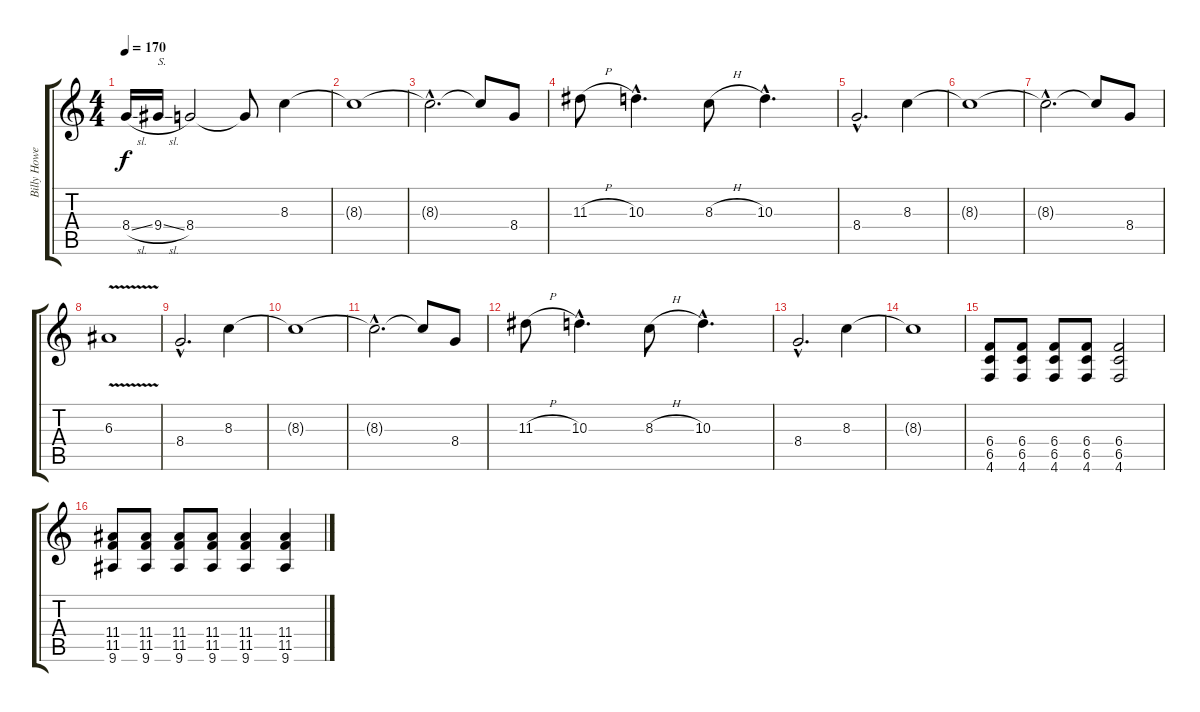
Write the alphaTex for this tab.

\track ("Billy Howerdell - Lead Guitar" "Billy Howe") {instrument acousticguitarnylon}
\staff {score tabs}
\tuning (Db4 Ab3 E3 B2 Gb2 Db2) {hide}
\ts (4 4)
\tempo 170
\clef g2
\ks c
8.4{sl}.16{dy f volume 11 instrument distortionguitar} 9.4{sl}.16{txt "S."} 8.4.2 8.4{t}.8 8.3.4 |
8.3{t}.1 |
8.3{hac t}.2{d} 8.3{t}.8 8.4.8 |
11.3{h}.8 10.3{hac}.4{d} 8.3{h}.8 10.3{hac}.4{d} |
8.4{hac}.2{d} 8.3.4 |
8.3{t}.1 |
8.3{hac t}.2{d} 8.3{t}.8 8.4.8 |
6.3{v}.1 |
8.4{hac}.2{d} 8.3.4 |
8.3{t}.1 |
8.3{hac t}.2{d} 8.3{t}.8 8.4.8 |
11.3{h}.8{volume 11 instrument distortionguitar} 10.3{hac}.4{d} 8.3{h}.8 10.3{hac}.4{d} |
8.4{hac}.2{d} 8.3.4 |
8.3{t}.1 |
(6.4 6.5 4.6).8 (6.4 6.5 4.6).8 (6.4 6.5 4.6).8 (6.4 6.5 4.6).8 (6.4 6.5 4.6).2 |
(11.4 11.5 9.6).8 (11.4 11.5 9.6).8 (11.4 11.5 9.6).8 (11.4 11.5 9.6).8 (11.4 11.5 9.6).4 (11.4 11.5 9.6).4
